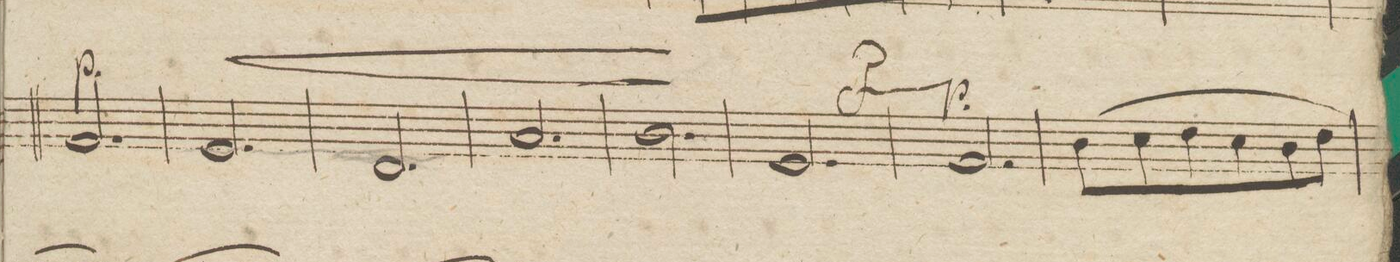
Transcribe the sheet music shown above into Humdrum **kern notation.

**kern	**dynam
*I"Viole.	*
*clefC3	*
*k[]	*
*M3/4	*
2.G/	p
=123	=123
2.F/	<
=124	=124
2.E/	.
=125	=125
2.B/	.
=126	=126
2.c\	.
.	[
=127	=127
2.F/	.
.	f
=128	=128
2.G/	p
=129	=129
(8c\L	.
8d\	.
8e\	.
8d\	.
8c\	.
8e\J	.
=130	=130
*-	*-
